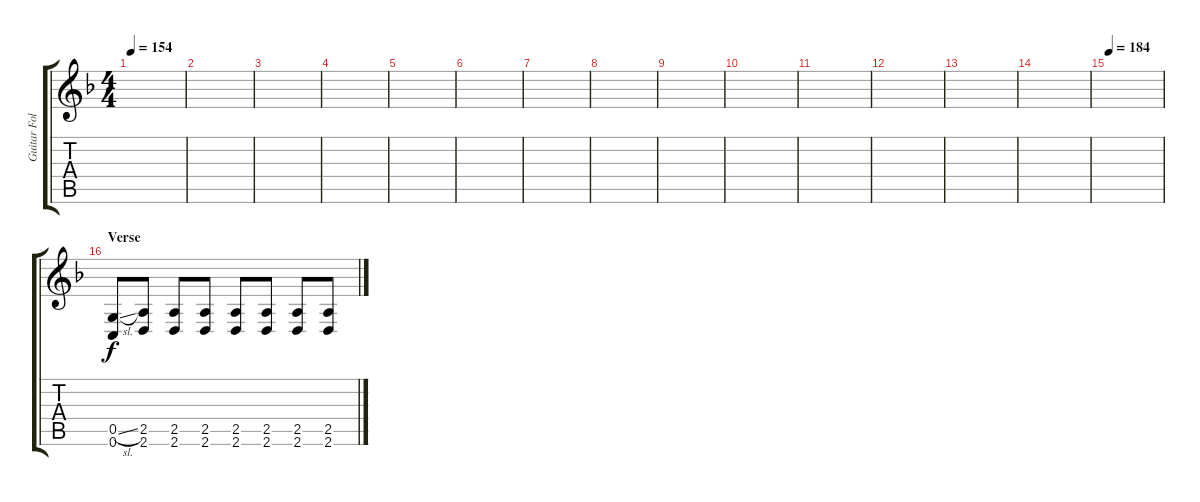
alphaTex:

\track ("Guitar Folder R" "Guitar Fol") {instrument electricbassfinger}
\staff {score tabs}
\tuning (D4 A3 F3 C3 G2 C2) {hide}
\ts (4 4)
\tempo 154
\clef g2
\ks dminor
|
|
|
|
|
|
|
|
|
|
|
|
|
|
\tempo 184
|
\section ("" "Verse")
(0.5{sl} 0.6).8 (2.5 2.6).8 (2.5 2.6).8 (2.5 2.6).8 (2.5 2.6).8 (2.5 2.6).8 (2.5 2.6).8 (2.5{sl} 2.6{sl}).8
